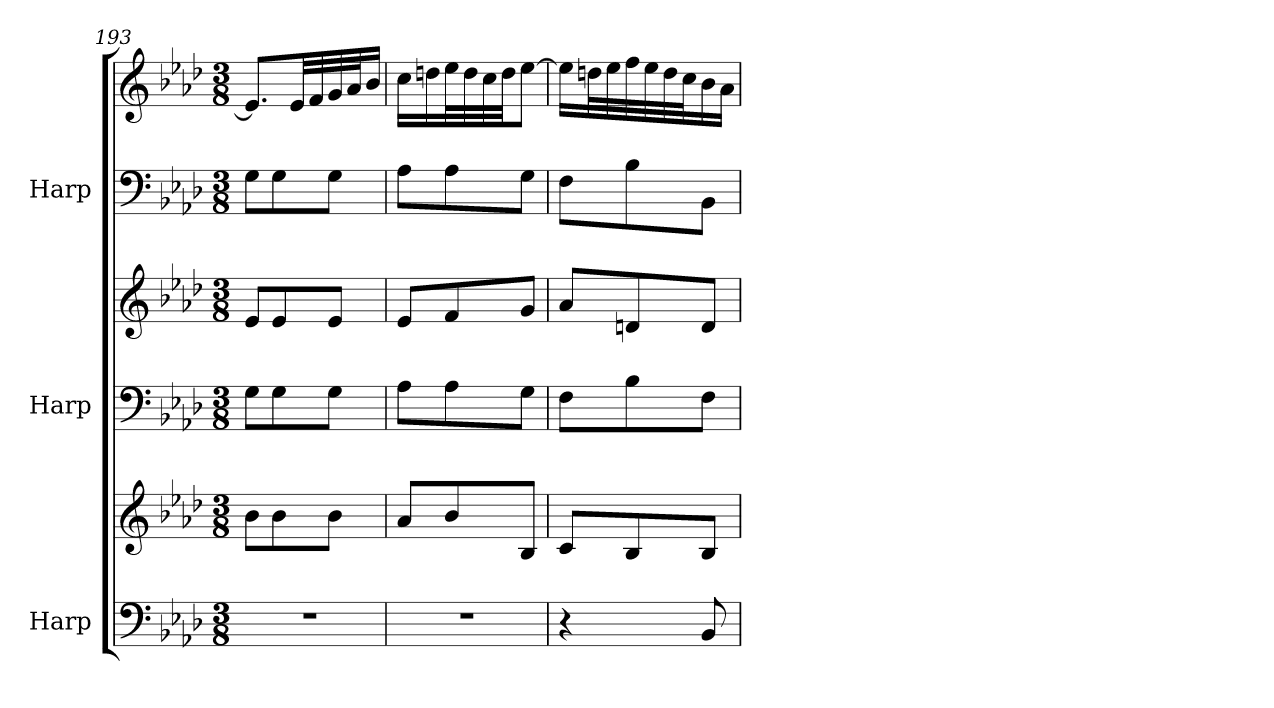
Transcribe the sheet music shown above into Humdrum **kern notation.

**kern	**kern	**kern	**kern	**kern	**kern
*part3	*part3	*part2	*part2	*part1	*part1
*staff6	*staff5	*staff4	*staff3	*staff2	*staff1
*I"Harp	*	*I"Harp	*	*I"Harp	*
*I'Hp	*	*I'Hp	*	*I'Hp	*
*clefF4	*clefG2	*clefF4	*clefG2	*clefF4	*clefG2
*k[b-e-a-d-]	*k[b-e-a-d-]	*k[b-e-a-d-]	*k[b-e-a-d-]	*k[b-e-a-d-]	*k[b-e-a-d-]
*M3/8	*M3/8	*M3/8	*M3/8	*M3/8	*M3/8
=193	=193	=193	=193	=193	=193
4.r	8b-\L	8G\L	8e-/L	8G\L	8.e-/L]
.	8b-\	8G\	8e-/	8G\	.
.	.	.	.	.	32e-/LL
.	.	.	.	.	32f/
.	8b-\J	8G\J	8e-/J	8G\J	32g/
.	.	.	.	.	32a-/J
.	.	.	.	.	16b-/JJ
=194	=194	=194	=194	=194	=194
4.r	8a-/L	8A-\L	8e-/L	8A-\L	16cc\LL
.	.	.	.	.	16ddn\
.	8b-/	8A-\	8f/	8A-\	32ee-\L
.	.	.	.	.	32dd\
.	.	.	.	.	32cc\
.	.	.	.	.	32dd\JJ
.	8B-/J	8G\J	8g/J	8G\J	[8ee-\J
!!LO:PB:g=z
=195	=195	=195	=195	=195	=195
4r	8c/L	8F\L	8a-/L	8F\L	16ee-\LL]
.	.	.	.	.	32ddn\L
.	.	.	.	.	32ee-\
.	8B-/	8B-\	8dn/	8B-\	32ff\
.	.	.	.	.	32ee-\
.	.	.	.	.	32dd\
.	.	.	.	.	32cc\J
8BB-/	8B-/J	8F\J	8d/J	8BB-\J	16b-\
.	.	.	.	.	16a-\JJ
=	=	=	=	=	=
*-	*-	*-	*-	*-	*-
